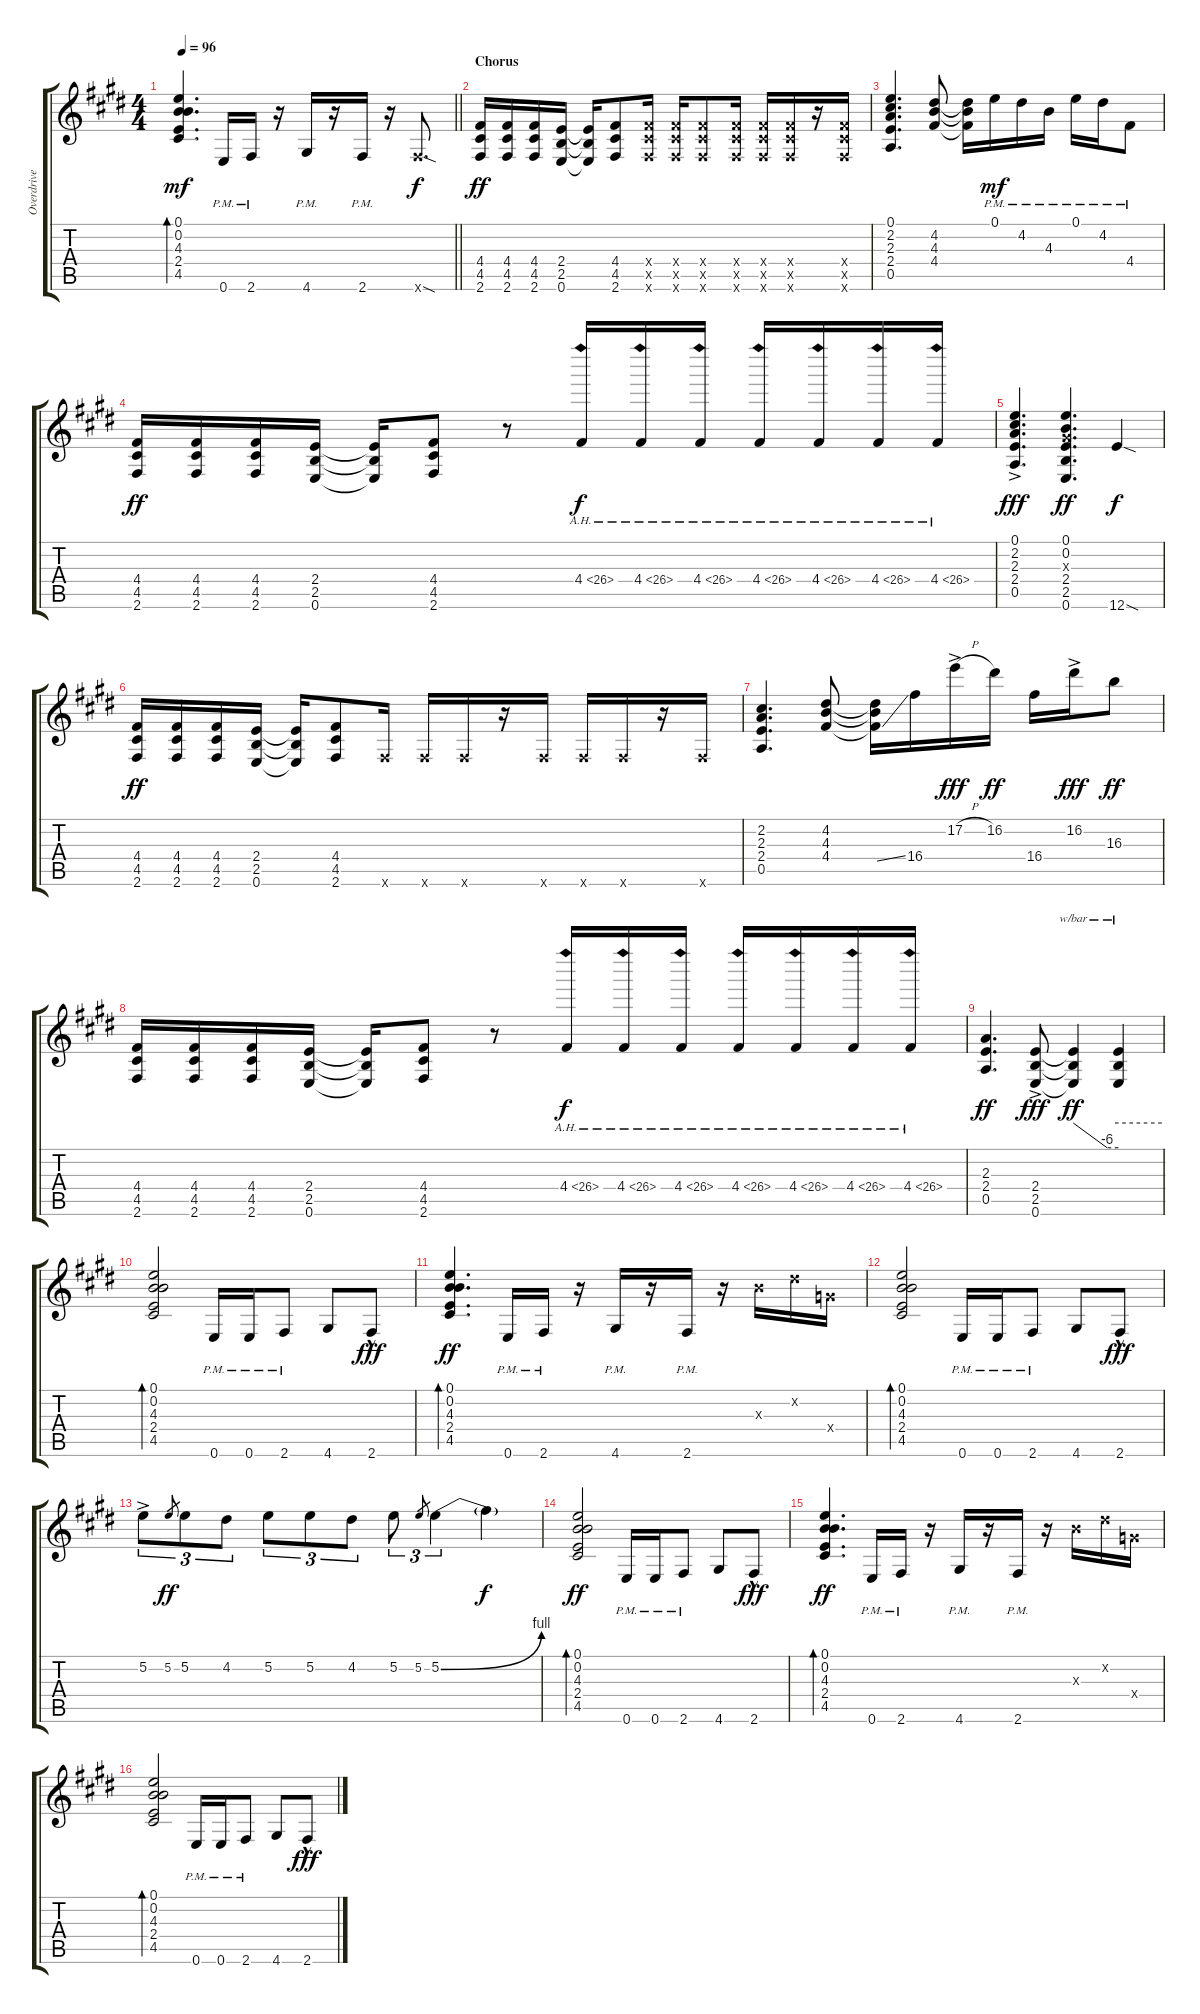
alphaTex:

\track ("Overdrive Guitar" "Overdrive ") {instrument overdrivenguitar}
\staff {score tabs}
\tuning (E4 B3 G3 D3 A2 E2) {hide}
\ts (4 4)
\tempo 96
\clef g2
\barLineRight lightlight
\ks e
(0.1 0.2 4.3 2.4 4.5).4{d bd 30 dy mf} 0.6{pm}.16 2.6{pm}.16 r.16 4.6{pm}.16 r.16 2.6{pm}.16 r.16 2.6{sod x}.8{d dy f} |
\section ("" "Chorus")
(4.4 4.5 2.6).16{dy ff} (4.4 4.5 2.6).16 (4.4 4.5 2.6).16 (2.4 2.5 0.6).16 (2.4{t} 2.5{t} 0.6{t}).16 (4.4 4.5 2.6).8 (4.4{x} 4.5{x} 2.6{x}).16 (4.4{x} 4.5{x} 2.6{x}).16 (4.4{x} 4.5{x} 2.6{x}).8 (4.4{x} 4.5{x} 2.6{x}).16 (4.4{x} 4.5{x} 2.6{x}).16 (4.4{x} 4.5{x} 2.6{x}).16 r.16 (4.4{x} 4.5{x} 2.6{x}).16 |
(0.1 2.2 2.3 2.4 0.5).4{d} (4.2 4.3 4.4).8 (4.2{t} 4.3{t} 4.4{t}).16 0.1{pm}.16{dy mf} 4.2{pm}.16 4.3{pm}.16 0.1{pm}.16 4.2{pm}.16 4.4{pm}.8 |
(4.4 4.5 2.6).16{dy ff} (4.4 4.5 2.6).16 (4.4 4.5 2.6).16 (2.4 2.5 0.6).16 (2.4{t} 2.5{t} 0.6{t}).16 (4.4 4.5 2.6).8 r.8 4.4{ah 22}.16{dy f} 4.4{ah 22}.16 4.4{ah 22}.16 4.4{ah 22}.16 4.4{ah 22}.16 4.4{ah 22}.16 4.4{ah 22}.16 |
(0.1{ac} 2.2{ac} 2.3{ac} 2.4{ac} 0.5{ac}).4{d dy fff} (0.1 0.2 1.3{x} 2.4 2.5 0.6).4{d dy ff} 12.6{sod}.4{dy f} |
(4.4 4.5 2.6).16{dy ff} (4.4 4.5 2.6).16 (4.4 4.5 2.6).16 (2.4 2.5 0.6).16 (2.4{t} 2.5{t} 0.6{t}).16 (4.4 4.5 2.6).8 2.6{x}.16 2.6{x}.16 2.6{x}.16 r.16 2.6{x}.16 2.6{x}.16 2.6{x}.16 r.16 2.6{x}.16 |
(2.2 2.3 2.4 0.5).4{d} (4.2 4.3 4.4).8 (4.2{t} 4.3{t} 4.4{ss t}).16 16.4.16 17.2{h ac}.16{dy fff} 16.2.16{dy ff} 16.4.16 16.2{ac}.16{dy fff} 16.3.8{dy ff} |
(4.4 4.5 2.6).16 (4.4 4.5 2.6).16 (4.4 4.5 2.6).16 (2.4 2.5 0.6).16 (2.4{t} 2.5{t} 0.6{t}).16 (4.4 4.5 2.6).8 r.8 4.4{ah 22}.16{dy f} 4.4{ah 22}.16 4.4{ah 22}.16 4.4{ah 22}.16 4.4{ah 22}.16 4.4{ah 22}.16 4.4{ah 22}.16 |
(2.3 2.4 0.5).4{d dy ff} (2.4{ac} 2.5{ac} 0.6{ac}).8{dy fff} (2.4{t} 2.5{t} 0.6{t}).4{tbe (custom default 0 0 45 -24 60 -24) dy ff} (2.4{t} 2.5{t} 0.6{t}).4{tbe (hold default 0 0 60 0)} |
(0.1 0.2 4.3 2.4 4.5).2{bd 30} 0.6{pm}.16 0.6{pm}.16 2.6{pm}.8 4.6.8 2.6{hac}.8{dy fff} |
(0.1 0.2 4.3 2.4 4.5).4{d bd 30 dy ff} 0.6{pm}.16 2.6{pm}.16 r.16 4.6{pm}.16 r.16 2.6{pm}.16 r.16 4.3{x}.16 4.2{x}.16 5.4{x}.16 |
(0.1 0.2 4.3 2.4 4.5).2{bd 30} 0.6{pm}.16 0.6{pm}.16 2.6{pm}.8 4.6.8 2.6{hac}.8{dy fff} |
5.2{ac}.8{tu (3 2)} 5.2.8{gr dy ff} 5.2.8{tu (3 2)} 4.2.8{tu (3 2)} 5.2.8{tu (3 2)} 5.2.8{tu (3 2)} 4.2.8{tu (3 2)} 5.2.8{tu (3 2)} 5.2.8{gr} 5.2{be (bend 0 0 60 4)}.4{tu (3 2)} 5.2{t}.4{dy f} |
(0.1 0.2 4.3 2.4 4.5).2{bd 30 dy ff} 0.6{pm}.16 0.6{pm}.16 2.6{pm}.8 4.6.8 2.6{hac}.8{dy fff} |
(0.1 0.2 4.3 2.4 4.5).4{d bd 30 dy ff} 0.6{pm}.16 2.6{pm}.16 r.16 4.6{pm}.16 r.16 2.6{pm}.16 r.16 4.3{x}.16 4.2{x}.16 5.4{x}.16 |
(0.1 0.2 4.3 2.4 4.5).2{bd 30} 0.6{pm}.16 0.6{pm}.16 2.6{pm}.8 4.6.8 2.6{hac}.8{dy fff}
